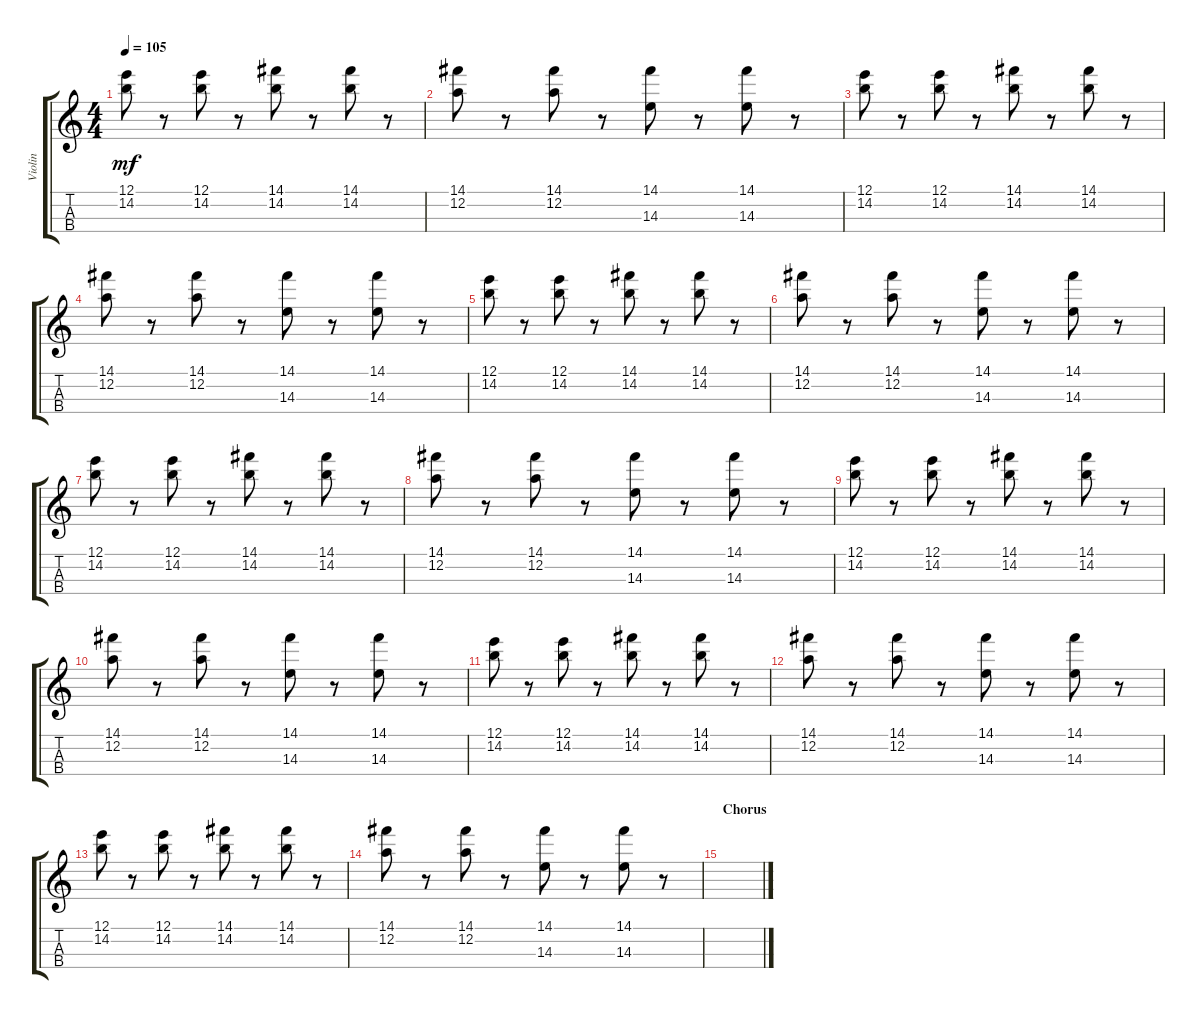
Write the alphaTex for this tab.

\track ("Violin" "Violin") {instrument violin}
\staff {score tabs}
\tuning (E5 A4 D4 G3) {hide}
\ts (4 4)
\tempo 105
\clef g2
\ks c
(12.1 14.2).8{dy mf} r.8 (12.1 14.2).8 r.8 (14.1 14.2).8 r.8 (14.1 14.2).8 r.8 |
(14.1 12.2).8 r.8 (14.1 12.2).8 r.8 (14.1 14.3).8 r.8 (14.1 14.3).8 r.8 |
(12.1 14.2).8 r.8 (12.1 14.2).8 r.8 (14.1 14.2).8 r.8 (14.1 14.2).8 r.8 |
(14.1 12.2).8 r.8 (14.1 12.2).8 r.8 (14.1 14.3).8 r.8 (14.1 14.3).8 r.8 |
(12.1 14.2).8 r.8 (12.1 14.2).8 r.8 (14.1 14.2).8 r.8 (14.1 14.2).8 r.8 |
(14.1 12.2).8 r.8 (14.1 12.2).8 r.8 (14.1 14.3).8 r.8 (14.1 14.3).8 r.8 |
(12.1 14.2).8 r.8 (12.1 14.2).8 r.8 (14.1 14.2).8 r.8 (14.1 14.2).8 r.8 |
(14.1 12.2).8 r.8 (14.1 12.2).8 r.8 (14.1 14.3).8 r.8 (14.1 14.3).8 r.8 |
(12.1 14.2).8 r.8 (12.1 14.2).8 r.8 (14.1 14.2).8 r.8 (14.1 14.2).8 r.8 |
(14.1 12.2).8 r.8 (14.1 12.2).8 r.8 (14.1 14.3).8 r.8 (14.1 14.3).8 r.8 |
(12.1 14.2).8 r.8 (12.1 14.2).8 r.8 (14.1 14.2).8 r.8 (14.1 14.2).8 r.8 |
(14.1 12.2).8 r.8 (14.1 12.2).8 r.8 (14.1 14.3).8 r.8 (14.1 14.3).8 r.8 |
(12.1 14.2).8 r.8 (12.1 14.2).8 r.8 (14.1 14.2).8 r.8 (14.1 14.2).8 r.8 |
(14.1 12.2).8 r.8 (14.1 12.2).8 r.8 (14.1 14.3).8 r.8 (14.1 14.3).8 r.8 |
\section ("" "Chorus")
